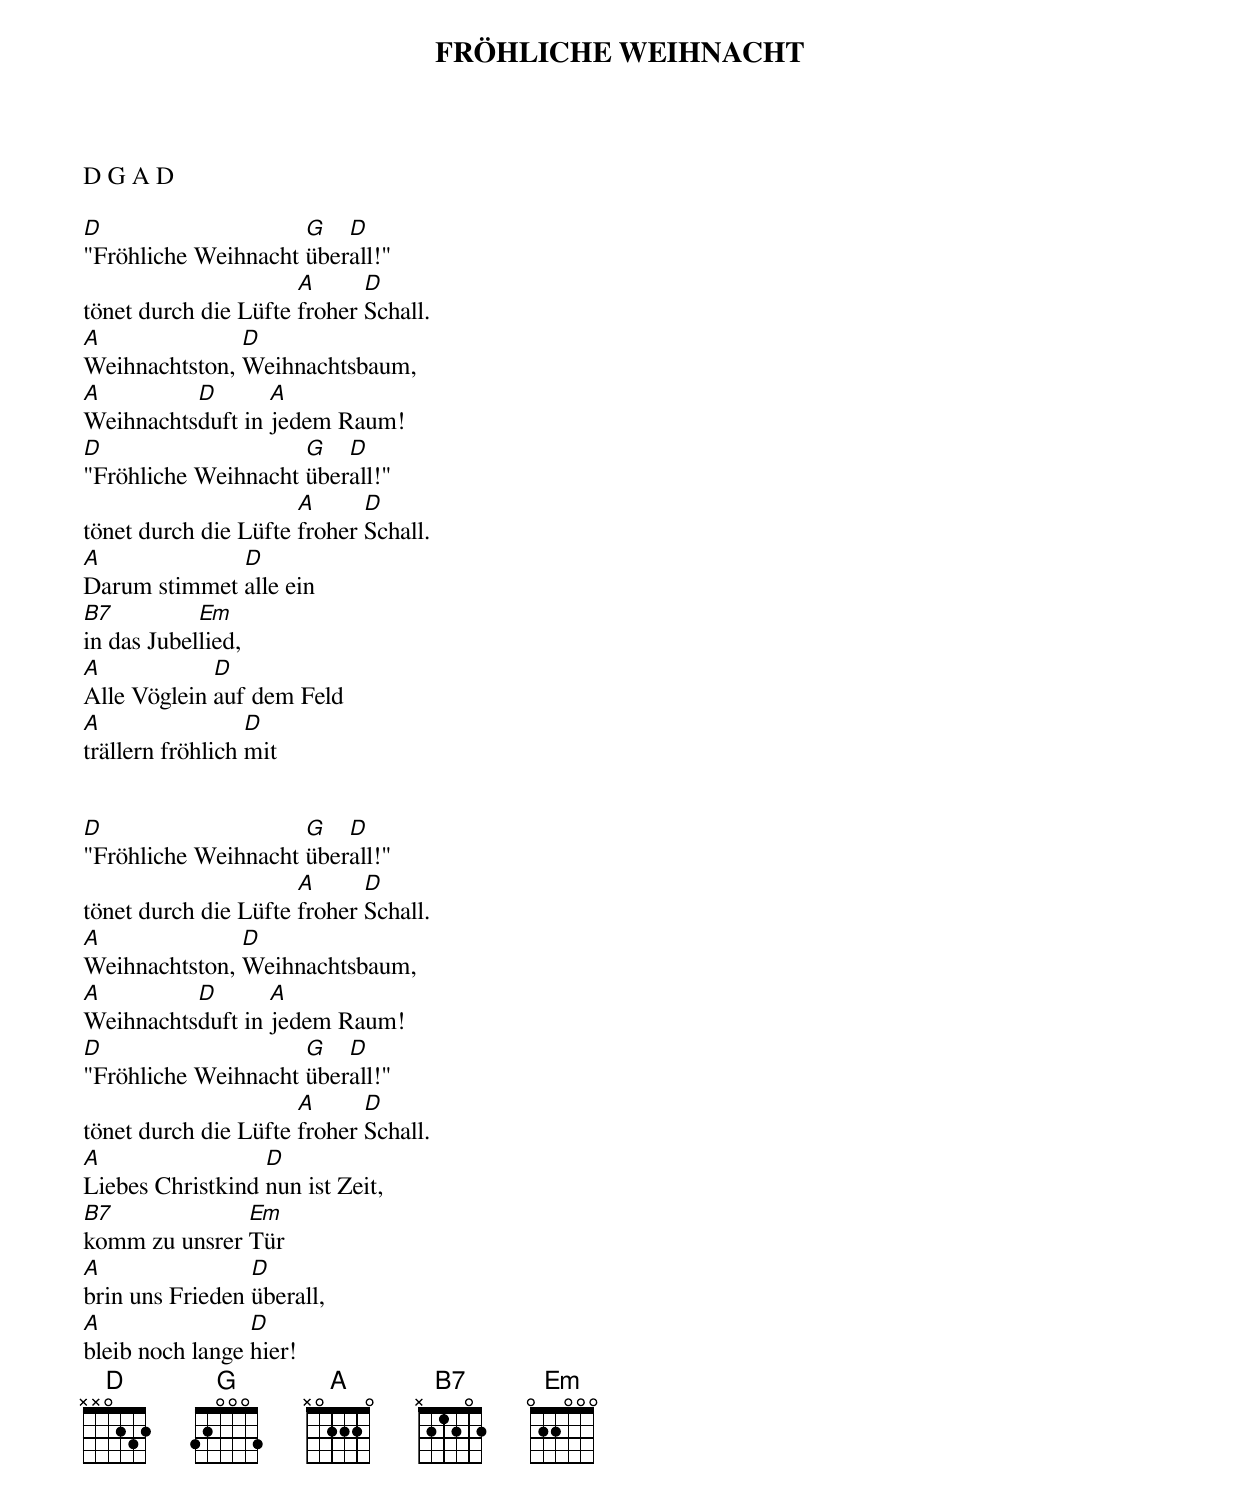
FRÖHLICHE WEIHNACHT



D G A D

D                    G   D
"Fröhliche Weihnacht überall!"
                      A      D
tönet durch die Lüfte froher Schall.
A              D
Weihnachtston, Weihnachtsbaum,
A         D       A
Weihnachtsduft in jedem Raum!
D                    G   D
"Fröhliche Weihnacht überall!"
                      A      D
tönet durch die Lüfte froher Schall.
A             D
Darum stimmet alle ein
B7          Em
in das Jubellied,
A            D
Alle Vöglein auf dem Feld
A                 D
trällern fröhlich mit


D                    G   D
"Fröhliche Weihnacht überall!"
                      A      D
tönet durch die Lüfte froher Schall.
A              D
Weihnachtston, Weihnachtsbaum,
A         D       A
Weihnachtsduft in jedem Raum!
D                    G   D
"Fröhliche Weihnacht überall!"
                      A      D
tönet durch die Lüfte froher Schall.
A                 D
Liebes Christkind nun ist Zeit,
B7             Em
komm zu unsrer Tür
A                D
brin uns Frieden überall,
A                D
bleib noch lange hier!
